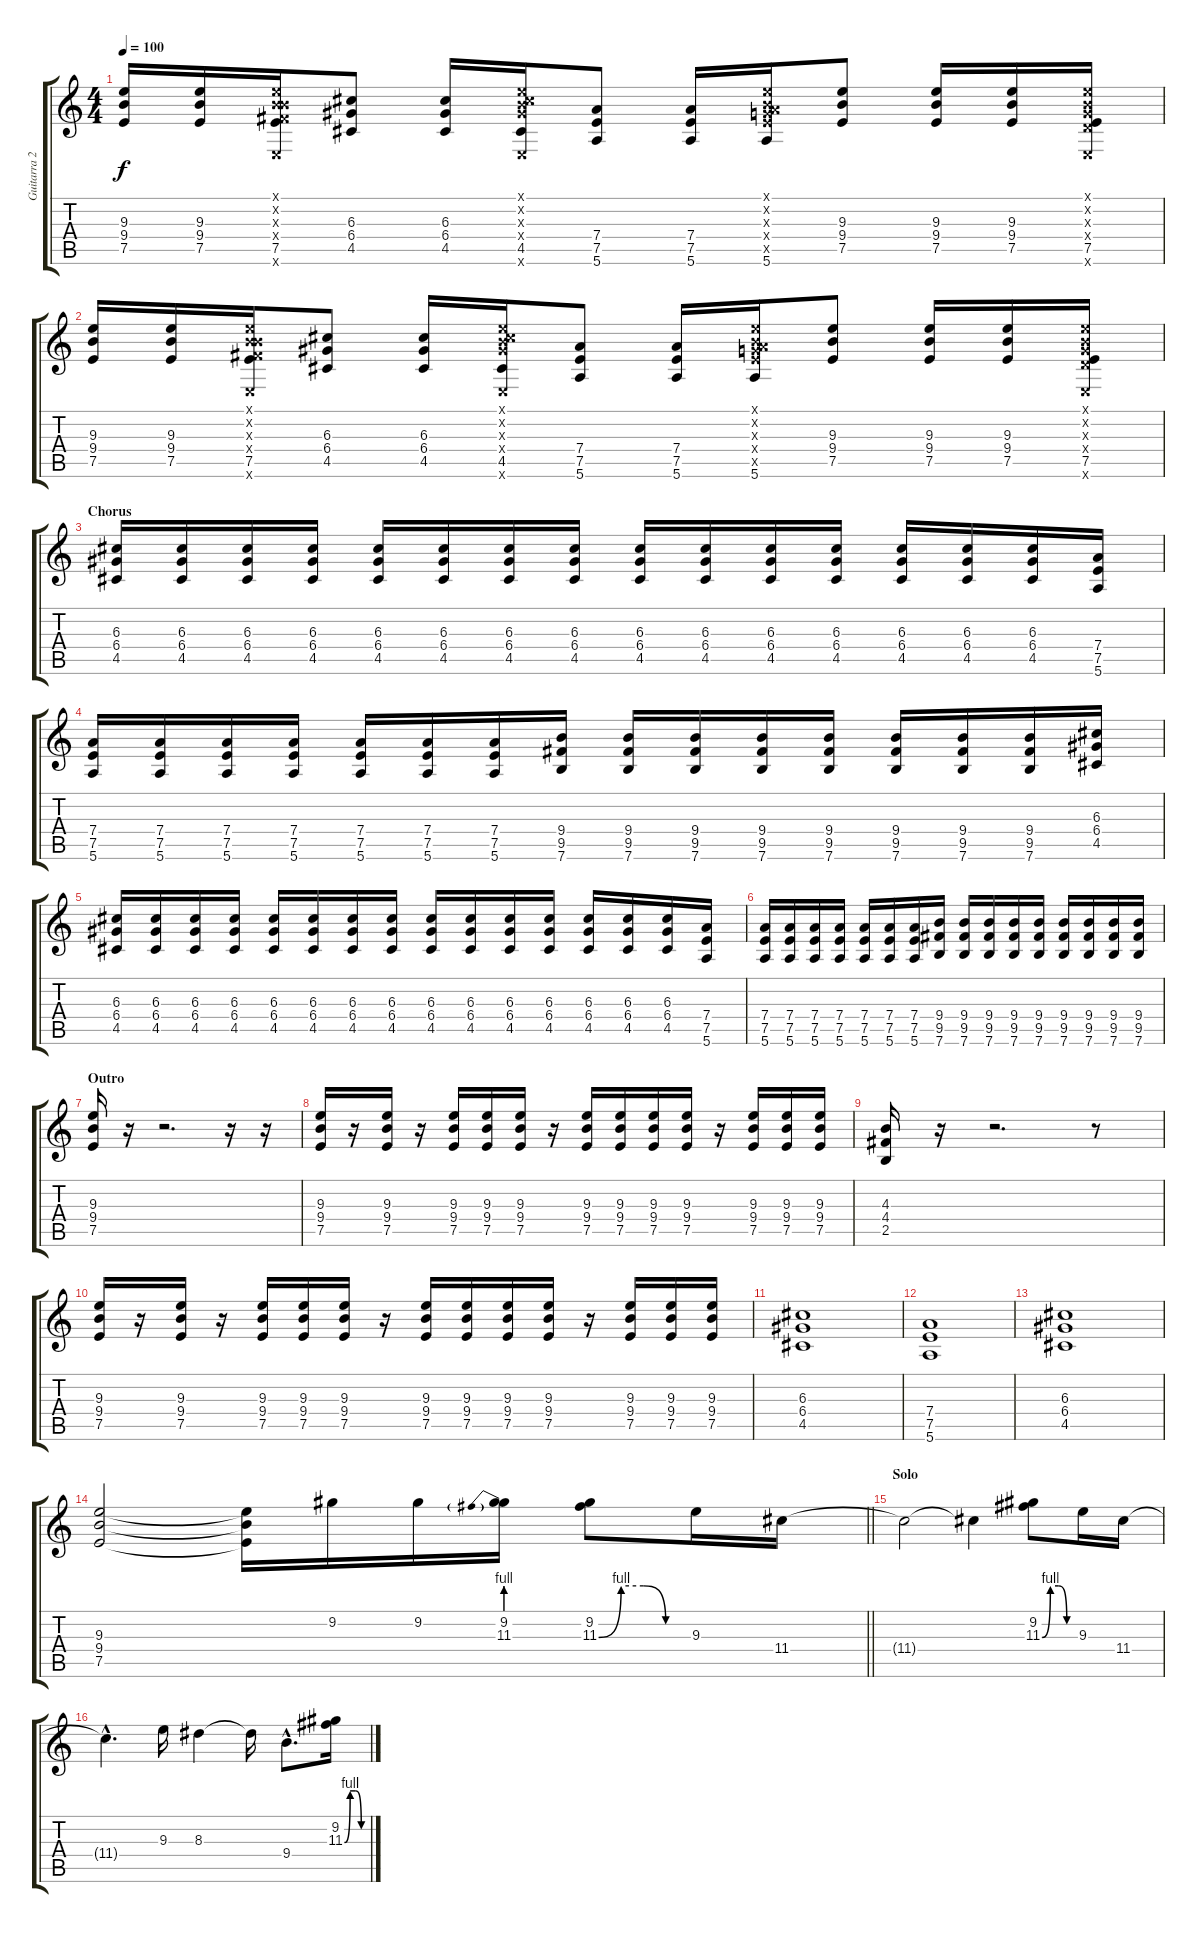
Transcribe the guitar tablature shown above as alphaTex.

\track ("Guitarra 2 - Mathias Farm" "Guitarra 2") {instrument distortionguitar}
\staff {score tabs}
\tuning (E4 B3 G3 D3 A2 E2) {hide}
\ts (4 4)
\tempo 100
\clef g2
\ks c
(9.3 9.4 7.5).16{dy f} (9.3 9.4 7.5).16 (0.1{x} 0.2{x} 4.3{x} 4.4{x} 7.5 0.6{x}).16 (6.3 6.4 4.5).8 (6.3 6.4 4.5).16 (0.1{x} 0.2{x} 6.3{x} 6.4{x} 4.5 0.6{x}).16 (7.4 7.5 5.6).8 (7.4 7.5 5.6).16 (0.1{x} 0.2{x} 0.3{x} 7.4{x} 7.5{x} 5.6).16 (9.3 9.4 7.5).8 (9.3 9.4 7.5).16 (9.3 9.4 7.5).16 (0.1{x} 0.2{x} 0.3{x} 0.4{x} 7.5 0.6{x}).16 |
(9.3 9.4 7.5).16 (9.3 9.4 7.5).16 (0.1{x} 0.2{x} 4.3{x} 4.4{x} 7.5 0.6{x}).16 (6.3 6.4 4.5).8 (6.3 6.4 4.5).16 (0.1{x} 0.2{x} 6.3{x} 6.4{x} 4.5 0.6{x}).16 (7.4 7.5 5.6).8 (7.4 7.5 5.6).16 (0.1{x} 0.2{x} 0.3{x} 7.4{x} 7.5{x} 5.6).16 (9.3 9.4 7.5).8 (9.3 9.4 7.5).16 (9.3 9.4 7.5).16 (0.1{x} 0.2{x} 0.3{x} 0.4{x} 7.5 0.6{x}).16 |
\section ("" "Chorus")
(6.3 6.4 4.5).16 (6.3 6.4 4.5).16 (6.3 6.4 4.5).16 (6.3 6.4 4.5).16 (6.3 6.4 4.5).16 (6.3 6.4 4.5).16 (6.3 6.4 4.5).16 (6.3 6.4 4.5).16 (6.3 6.4 4.5).16 (6.3 6.4 4.5).16 (6.3 6.4 4.5).16 (6.3 6.4 4.5).16 (6.3 6.4 4.5).16 (6.3 6.4 4.5).16 (6.3 6.4 4.5).16 (7.4 7.5 5.6).16 |
(7.4 7.5 5.6).16 (7.4 7.5 5.6).16 (7.4 7.5 5.6).16 (7.4 7.5 5.6).16 (7.4 7.5 5.6).16 (7.4 7.5 5.6).16 (7.4 7.5 5.6).16 (9.4 9.5 7.6).16 (9.4 9.5 7.6).16 (9.4 9.5 7.6).16 (9.4 9.5 7.6).16 (9.4 9.5 7.6).16 (9.4 9.5 7.6).16 (9.4 9.5 7.6).16 (9.4 9.5 7.6).16 (6.3 6.4 4.5).16 |
(6.3 6.4 4.5).16 (6.3 6.4 4.5).16 (6.3 6.4 4.5).16 (6.3 6.4 4.5).16 (6.3 6.4 4.5).16 (6.3 6.4 4.5).16 (6.3 6.4 4.5).16 (6.3 6.4 4.5).16 (6.3 6.4 4.5).16 (6.3 6.4 4.5).16 (6.3 6.4 4.5).16 (6.3 6.4 4.5).16 (6.3 6.4 4.5).16 (6.3 6.4 4.5).16 (6.3 6.4 4.5).16 (7.4 7.5 5.6).16 |
(7.4 7.5 5.6).16 (7.4 7.5 5.6).16 (7.4 7.5 5.6).16 (7.4 7.5 5.6).16 (7.4 7.5 5.6).16 (7.4 7.5 5.6).16 (7.4 7.5 5.6).16 (9.4 9.5 7.6).16 (9.4 9.5 7.6).16 (9.4 9.5 7.6).16 (9.4 9.5 7.6).16 (9.4 9.5 7.6).16 (9.4 9.5 7.6).16 (9.4 9.5 7.6).16 (9.4 9.5 7.6).16 (9.4 9.5 7.6).16 |
\section ("" "Outro")
(9.3 9.4 7.5).16 r.16 r.2{d} r.16 r.16 |
(9.3 9.4 7.5).16 r.16 (9.3 9.4 7.5).16 r.16 (9.3 9.4 7.5).16 (9.3 9.4 7.5).16 (9.3 9.4 7.5).16 r.16 (9.3 9.4 7.5).16 (9.3 9.4 7.5).16 (9.3 9.4 7.5).16 (9.3 9.4 7.5).16 r.16 (9.3 9.4 7.5).16 (9.3 9.4 7.5).16 (9.3 9.4 7.5).16 |
(4.3 4.4 2.5).16 r.16 r.2{d} r.8 |
(9.3 9.4 7.5).16 r.16 (9.3 9.4 7.5).16 r.16 (9.3 9.4 7.5).16 (9.3 9.4 7.5).16 (9.3 9.4 7.5).16 r.16 (9.3 9.4 7.5).16 (9.3 9.4 7.5).16 (9.3 9.4 7.5).16 (9.3 9.4 7.5).16 r.16 (9.3 9.4 7.5).16 (9.3 9.4 7.5).16 (9.3 9.4 7.5).16 |
(6.3 6.4 4.5).1 |
(7.4 7.5 5.6).1 |
(6.3 6.4 4.5).1 |
\barLineRight lightlight
(9.3 9.4 7.5).2{volume 16 balance 8} (9.3{t} 9.4{t} 7.5{t}).16 9.2.16 9.2.16 (9.2 11.3{be (prebend 0 4 60 4)}).16 (9.2 11.3{be (custom 0 0 15 4 30 4 45 0 60 0)}).8 9.3.16 11.4.16 |
\section ("" "Solo")
11.4{t}.2 11.4{t}.4 (9.2 11.3{be (custom 0 0 15 4 30 4 45 0 60 0)}).8 9.3.16 11.4.16 |
11.4{hac t}.4{d} 9.3.16 8.3.4 8.3{t}.16 9.4{hac}.8{d} (9.2 11.3{be (custom 0 0 15 4 30 4 45 0 60 0)}).16
